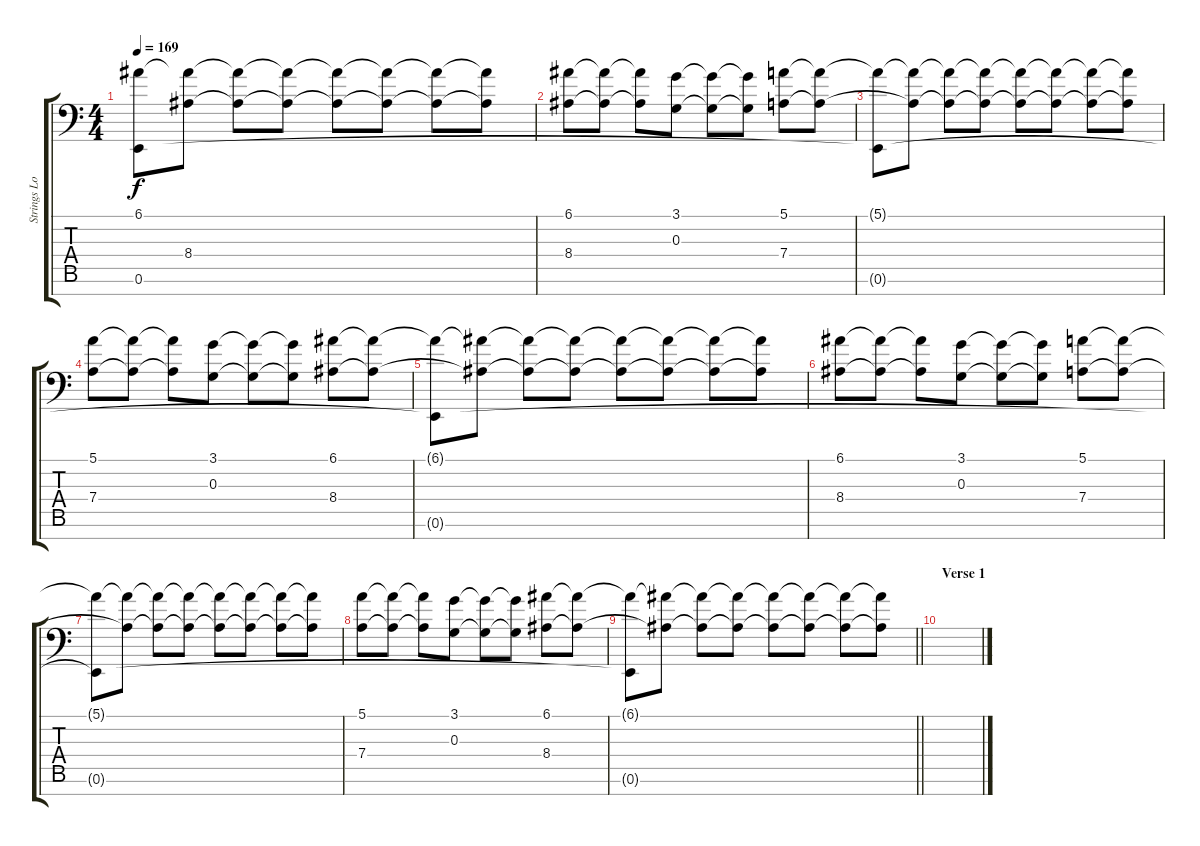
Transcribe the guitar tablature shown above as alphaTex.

\track ("Strings Low" "Strings Lo") {instrument stringensemble1}
\staff {score tabs}
\tuning (E4 B3 G3 D3 A2 E2 A1) {hide}
\ts (4 4)
\tempo 169
\clef f4
\ks c
(6.1{t} 0.6{t}).8{dy f} (6.1{t} 8.4{t}).8 (6.1{t} 8.4{t}).8 (6.1{t} 8.4{t}).8 (6.1{t} 8.4{t}).8 (6.1{t} 8.4{t}).8 (6.1{t} 8.4{t}).8 (6.1{t} 8.4{t}).8 |
(6.1 8.4).8 (6.1{t} 8.4{t}).8 (6.1{t} 8.4{t}).8 (3.1 0.3).8 (3.1{t} 0.3{t}).8 (3.1{t} 0.3{t}).8 (5.1 7.4).8 (5.1{t} 7.4{t}).8 |
(5.1{t} 0.6{t}).8 (5.1{t} 7.4{t}).8 (5.1{t} 7.4{t}).8 (5.1{t} 7.4{t}).8 (5.1{t} 7.4{t}).8 (5.1{t} 7.4{t}).8 (5.1{t} 7.4{t}).8 (5.1{t} 7.4{t}).8 |
(5.1 7.4).8 (5.1{t} 7.4{t}).8 (5.1{t} 7.4{t}).8 (3.1 0.3).8 (3.1{t} 0.3{t}).8 (3.1{t} 0.3{t}).8 (6.1 8.4).8 (6.1{t} 8.4{t}).8 |
(6.1{t} 0.6{t}).8 (6.1{t} 8.4{t}).8 (6.1{t} 8.4{t}).8 (6.1{t} 8.4{t}).8 (6.1{t} 8.4{t}).8 (6.1{t} 8.4{t}).8 (6.1{t} 8.4{t}).8 (6.1{t} 8.4{t}).8 |
(6.1 8.4).8 (6.1{t} 8.4{t}).8 (6.1{t} 8.4{t}).8 (3.1 0.3).8 (3.1{t} 0.3{t}).8 (3.1{t} 0.3{t}).8 (5.1 7.4).8 (5.1{t} 7.4{t}).8 |
(5.1{t} 0.6{t}).8 (5.1{t} 7.4{t}).8 (5.1{t} 7.4{t}).8 (5.1{t} 7.4{t}).8 (5.1{t} 7.4{t}).8 (5.1{t} 7.4{t}).8 (5.1{t} 7.4{t}).8 (5.1{t} 7.4{t}).8 |
(5.1 7.4).8 (5.1{t} 7.4{t}).8 (5.1{t} 7.4{t}).8 (3.1 0.3).8 (3.1{t} 0.3{t}).8 (3.1{t} 0.3{t}).8 (6.1 8.4).8 (6.1{t} 8.4{t}).8 |
\barLineRight lightlight
(6.1{t} 0.6{t}).8 (6.1{t} 8.4{t}).8 (6.1{t} 8.4{t}).8 (6.1{t} 8.4{t}).8 (6.1{t} 8.4{t}).8 (6.1{t} 8.4{t}).8 (6.1{t} 8.4{t}).8 (6.1{t} 8.4{t}).8 |
\section ("" "Verse 1")
